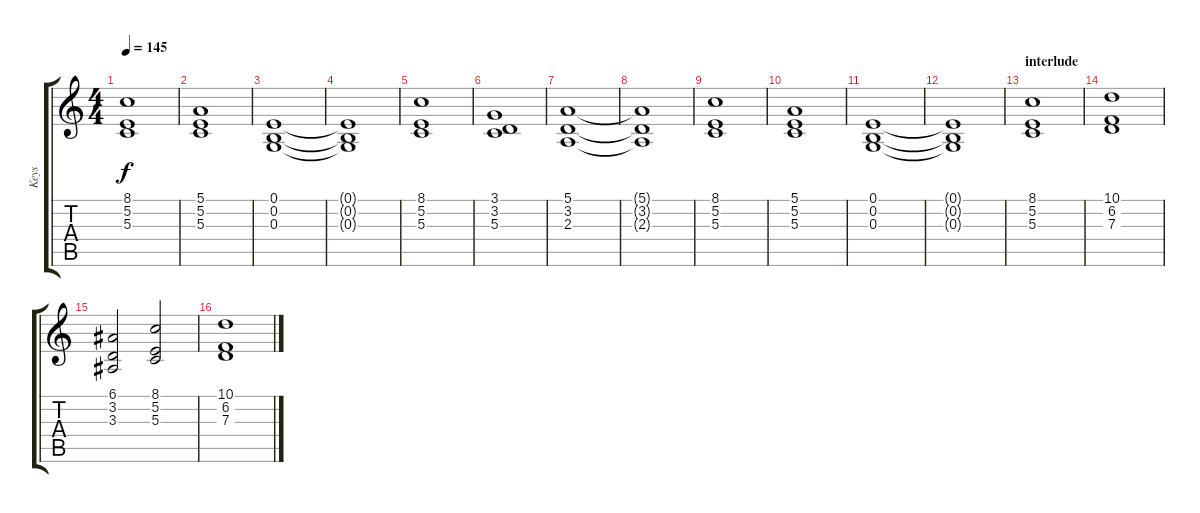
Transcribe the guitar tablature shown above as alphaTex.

\track ("Keys" "Keys") {instrument stringensemble1}
\staff {score tabs}
\tuning (E4 B3 G3 D3 A2 E2) {hide}
\ts (4 4)
\tempo 145
\clef g2
\ks c
(8.1 5.2 5.3).1{dy f} |
(5.1 5.2 5.3).1 |
(0.1 0.2 0.3).1 |
(0.1{t} 0.2{t} 0.3{t}).1 |
(8.1 5.2 5.3).1 |
(3.1 3.2 5.3).1 |
(5.1 3.2 2.3).1 |
(5.1{t} 3.2{t} 2.3{t}).1 |
(8.1 5.2 5.3).1 |
(5.1 5.2 5.3).1 |
(0.1 0.2 0.3).1 |
(0.1{t} 0.2{t} 0.3{t}).1 |
\section ("" "interlude")
(8.1 5.2 5.3).1 |
(10.1 6.2 7.3).1 |
(6.1 3.2 3.3).2 (8.1 5.2 5.3).2 |
(10.1 6.2 7.3).1
